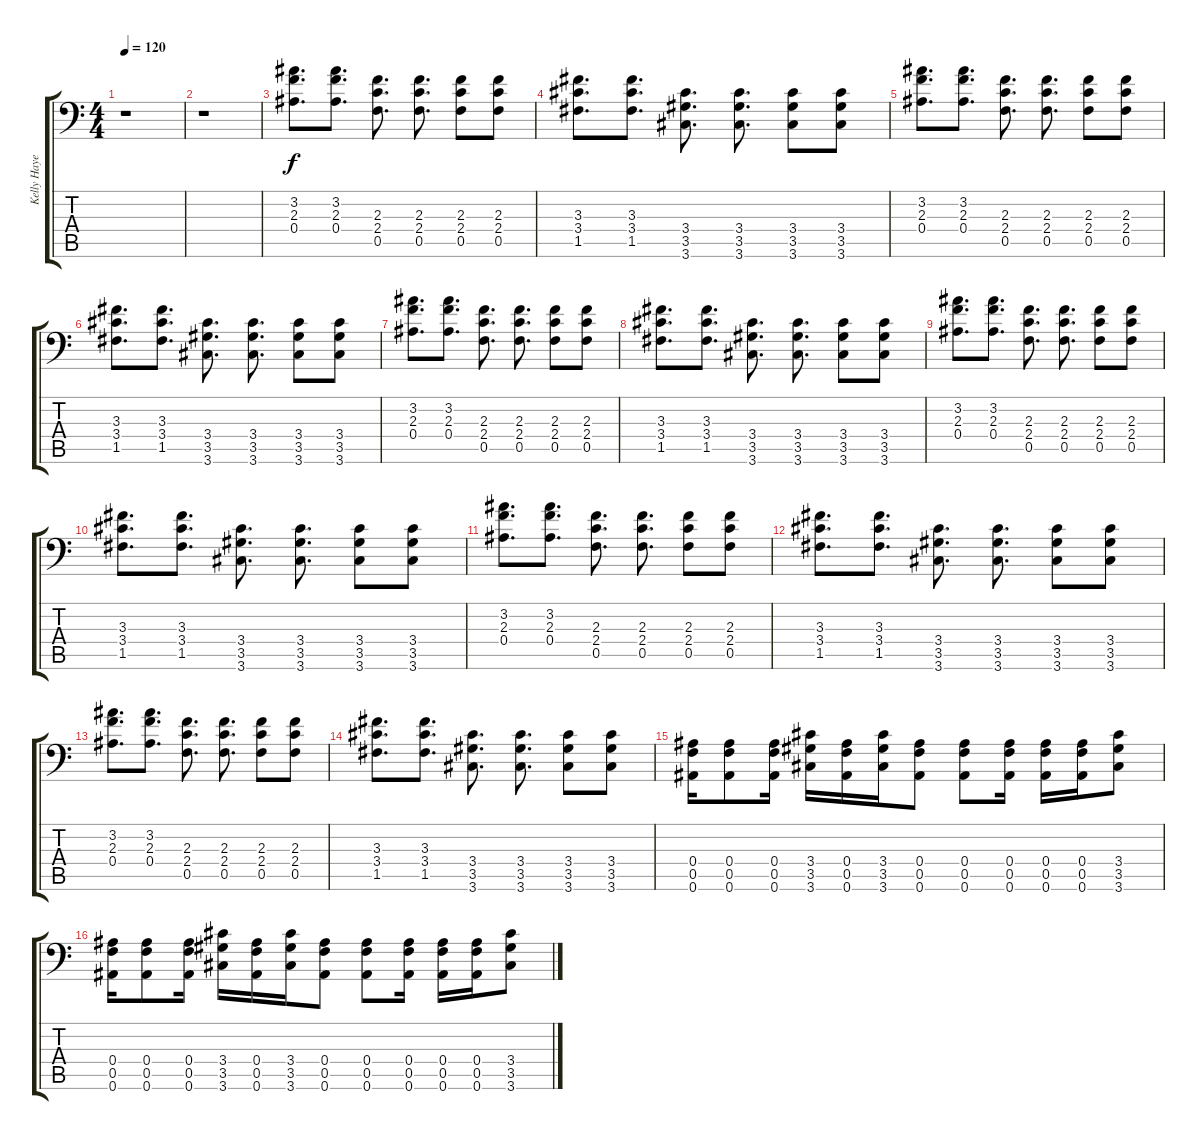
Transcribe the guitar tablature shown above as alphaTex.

\track ("Kelly Hayes/Lane Maverick - Guitar" "Kelly Haye") {instrument distortionguitar}
\staff {score tabs}
\tuning (C4 G3 Eb3 Bb2 F2 Bb1) {hide}
\ts (4 4)
\tempo 120
\clef f4
\ks c
r.1{dy f} |
r.1 |
(3.2 2.3 0.4).8{d} (3.2 2.3 0.4).8{d} (2.3 2.4 0.5).8{d} (2.3 2.4 0.5).8{d} (2.3 2.4 0.5).8 (2.3 2.4 0.5).8 |
(3.3 3.4 1.5).8{d} (3.3 3.4 1.5).8{d} (3.4 3.5 3.6).8{d} (3.4 3.5 3.6).8{d} (3.4 3.5 3.6).8 (3.4 3.5 3.6).8 |
(3.2 2.3 0.4).8{d} (3.2 2.3 0.4).8{d} (2.3 2.4 0.5).8{d} (2.3 2.4 0.5).8{d} (2.3 2.4 0.5).8 (2.3 2.4 0.5).8 |
(3.3 3.4 1.5).8{d} (3.3 3.4 1.5).8{d} (3.4 3.5 3.6).8{d} (3.4 3.5 3.6).8{d} (3.4 3.5 3.6).8 (3.4 3.5 3.6).8 |
(3.2 2.3 0.4).8{d} (3.2 2.3 0.4).8{d} (2.3 2.4 0.5).8{d} (2.3 2.4 0.5).8{d} (2.3 2.4 0.5).8 (2.3 2.4 0.5).8 |
(3.3 3.4 1.5).8{d} (3.3 3.4 1.5).8{d} (3.4 3.5 3.6).8{d} (3.4 3.5 3.6).8{d} (3.4 3.5 3.6).8 (3.4 3.5 3.6).8 |
(3.2 2.3 0.4).8{d} (3.2 2.3 0.4).8{d} (2.3 2.4 0.5).8{d} (2.3 2.4 0.5).8{d} (2.3 2.4 0.5).8 (2.3 2.4 0.5).8 |
(3.3 3.4 1.5).8{d} (3.3 3.4 1.5).8{d} (3.4 3.5 3.6).8{d} (3.4 3.5 3.6).8{d} (3.4 3.5 3.6).8 (3.4 3.5 3.6).8 |
(3.2 2.3 0.4).8{d} (3.2 2.3 0.4).8{d} (2.3 2.4 0.5).8{d} (2.3 2.4 0.5).8{d} (2.3 2.4 0.5).8 (2.3 2.4 0.5).8 |
(3.3 3.4 1.5).8{d} (3.3 3.4 1.5).8{d} (3.4 3.5 3.6).8{d} (3.4 3.5 3.6).8{d} (3.4 3.5 3.6).8 (3.4 3.5 3.6).8 |
(3.2 2.3 0.4).8{d} (3.2 2.3 0.4).8{d} (2.3 2.4 0.5).8{d} (2.3 2.4 0.5).8{d} (2.3 2.4 0.5).8 (2.3 2.4 0.5).8 |
(3.3 3.4 1.5).8{d} (3.3 3.4 1.5).8{d} (3.4 3.5 3.6).8{d} (3.4 3.5 3.6).8{d} (3.4 3.5 3.6).8 (3.4 3.5 3.6).8 |
(0.4 0.5 0.6).16 (0.4 0.5 0.6).8 (0.4 0.5 0.6).16 (3.4 3.5 3.6).16 (0.4 0.5 0.6).16 (3.4 3.5 3.6).16 (0.4 0.5 0.6).8 (0.4 0.5 0.6).8 (0.4 0.5 0.6).16 (0.4 0.5 0.6).16 (0.4 0.5 0.6).16 (3.4 3.5 3.6).8 |
(0.4 0.5 0.6).16 (0.4 0.5 0.6).8 (0.4 0.5 0.6).16 (3.4 3.5 3.6).16 (0.4 0.5 0.6).16 (3.4 3.5 3.6).16 (0.4 0.5 0.6).8 (0.4 0.5 0.6).8 (0.4 0.5 0.6).16 (0.4 0.5 0.6).16 (0.4 0.5 0.6).16 (3.4 3.5 3.6).8
